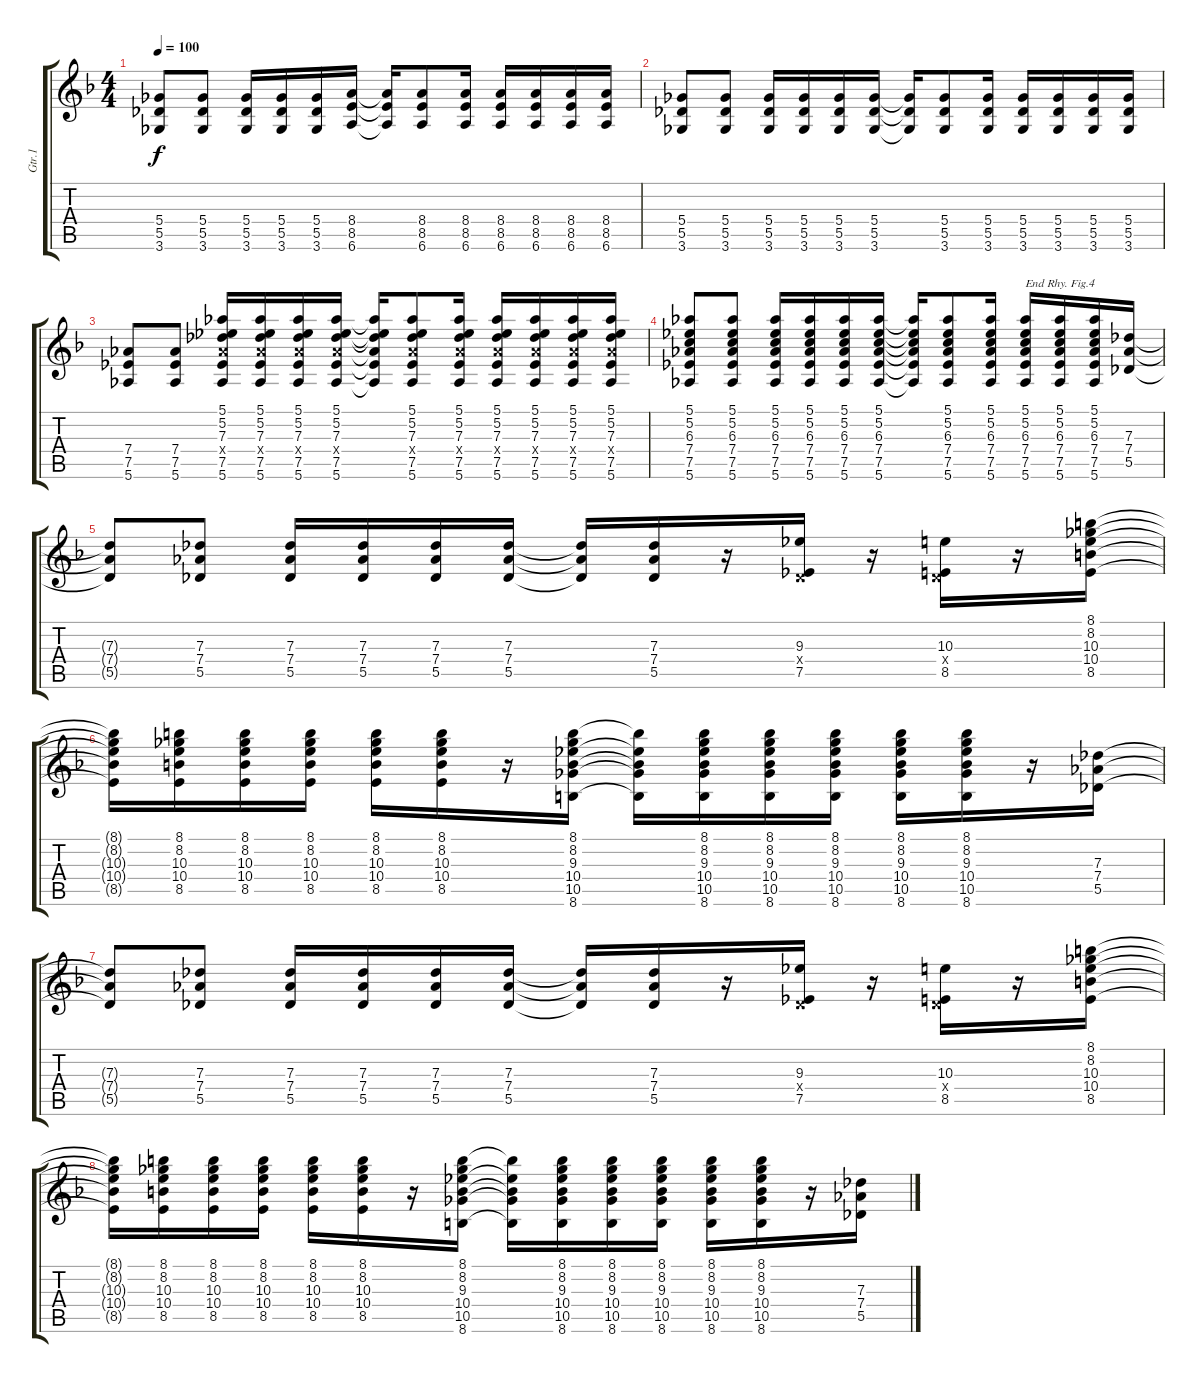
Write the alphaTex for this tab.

\track ("Gtr.1" "Gtr.1") {instrument distortionguitar}
\staff {score tabs}
\tuning (Eb4 Bb3 Gb3 Db3 Ab2 Eb2) {hide}
\ts (4 4)
\tempo 100
\clef g2
\ks dminor
(5.4 5.5 3.6).8{dy f} (5.4 5.5 3.6).8 (5.4 5.5 3.6).16 (5.4 5.5 3.6).16 (5.4 5.5 3.6).16 (8.4 8.5 6.6).16 (8.4{t} 8.5{t} 6.6{t}).16 (8.4 8.5 6.6).8 (8.4 8.5 6.6).16 (8.4 8.5 6.6).16 (8.4 8.5 6.6).16 (8.4 8.5 6.6).16 (8.4 8.5 6.6).16 |
(5.4 5.5 3.6).8 (5.4 5.5 3.6).8 (5.4 5.5 3.6).16 (5.4 5.5 3.6).16 (5.4 5.5 3.6).16 (5.4 5.5 3.6).16 (5.4{t} 5.5{t} 3.6{t}).16 (5.4 5.5 3.6).8 (5.4 5.5 3.6).16 (5.4 5.5 3.6).16 (5.4 5.5 3.6).16 (5.4 5.5 3.6).16 (5.4 5.5 3.6).16 |
(7.4 7.5 5.6).8 (7.4 7.5 5.6).8 (5.1 5.2 7.3 7.4{x} 7.5 5.6).16 (5.1 5.2 7.3 7.4{x} 7.5 5.6).16 (5.1 5.2 7.3 7.4{x} 7.5 5.6).16 (5.1 5.2 7.3 7.4{x} 7.5 5.6).16 (5.1{t} 5.2{t} 7.3{t} 7.4{t} 7.5{t} 5.6{t}).16 (5.1 5.2 7.3 7.4{x} 7.5 5.6).8 (5.1 5.2 7.3 7.4{x} 7.5 5.6).16 (5.1 5.2 7.3 7.4{x} 7.5 5.6).16 (5.1 5.2 7.3 7.4{x} 7.5 5.6).16 (5.1 5.2 7.3 7.4{x} 7.5 5.6).16 (5.1 5.2 7.3 7.4{x} 7.5 5.6).16 |
(5.1 5.2 6.3 7.4 7.5 5.6).8 (5.1 5.2 6.3 7.4 7.5 5.6).8 (5.1 5.2 6.3 7.4 7.5 5.6).16 (5.1 5.2 6.3 7.4 7.5 5.6).16 (5.1 5.2 6.3 7.4 7.5 5.6).16 (5.1 5.2 6.3 7.4 7.5 5.6).16 (5.1{t} 5.2{t} 6.3{t} 7.4{t} 7.5{t} 5.6{t}).16 (5.1 5.2 6.3 7.4 7.5 5.6).8 (5.1 5.2 6.3 7.4 7.5 5.6).16 (5.1 5.2 6.3 7.4 7.5 5.6).16{txt "End Rhy. Fig.4"} (5.1 5.2 6.3 7.4 7.5 5.6).16 (5.1 5.2 6.3 7.4 7.5 5.6).16 (7.3 7.4 5.5).16 |
(7.3{t} 7.4{t} 5.5{t}).8 (7.3 7.4 5.5).8 (7.3 7.4 5.5).16 (7.3 7.4 5.5).16 (7.3 7.4 5.5).16 (7.3 7.4 5.5).16 (7.3{t} 7.4{t} 5.5{t}).16 (7.3 7.4 5.5).16 r.16 (9.3 0.4{x} 7.5).16 r.16 (10.3 0.4{x} 8.5).16 r.16 (8.1 8.2 10.3 10.4 8.5).16 |
(8.1{t} 8.2{t} 10.3{t} 10.4{t} 8.5{t}).16 (8.1 8.2 10.3 10.4 8.5).16 (8.1 8.2 10.3 10.4 8.5).16 (8.1 8.2 10.3 10.4 8.5).16 (8.1 8.2 10.3 10.4 8.5).16 (8.1 8.2 10.3 10.4 8.5).16 r.16 (8.1 8.2 9.3 10.4 10.5 8.6).16 (8.1{t} 9.3{t} 10.4{t} 10.5{t} 8.6{t}).16 (8.1 8.2 9.3 10.4 10.5 8.6).16 (8.1 8.2 9.3 10.4 10.5 8.6).16 (8.1 8.2 9.3 10.4 10.5 8.6).16 (8.1 8.2 9.3 10.4 10.5 8.6).16 (8.1 8.2 9.3 10.4 10.5 8.6).16 r.16 (7.3 7.4 5.5).16{beam Down} |
(7.3{t} 7.4{t} 5.5{t}).8 (7.3 7.4 5.5).8 (7.3 7.4 5.5).16 (7.3 7.4 5.5).16 (7.3 7.4 5.5).16 (7.3 7.4 5.5).16 (7.3{t} 7.4{t} 5.5{t}).16 (7.3 7.4 5.5).16 r.16 (9.3 0.4{x} 7.5).16 r.16 (10.3 0.4{x} 8.5).16 r.16 (8.1 8.2 10.3 10.4 8.5).16 |
(8.1{t} 8.2{t} 10.3{t} 10.4{t} 8.5{t}).16 (8.1 8.2 10.3 10.4 8.5).16 (8.1 8.2 10.3 10.4 8.5).16 (8.1 8.2 10.3 10.4 8.5).16 (8.1 8.2 10.3 10.4 8.5).16 (8.1 8.2 10.3 10.4 8.5).16 r.16 (8.1 8.2 9.3 10.4 10.5 8.6).16 (8.1{t} 9.3{t} 10.4{t} 10.5{t} 8.6{t}).16 (8.1 8.2 9.3 10.4 10.5 8.6).16 (8.1 8.2 9.3 10.4 10.5 8.6).16 (8.1 8.2 9.3 10.4 10.5 8.6).16 (8.1 8.2 9.3 10.4 10.5 8.6).16 (8.1 8.2 9.3 10.4 10.5 8.6).16 r.16 (7.3 7.4 5.5).16{beam Down}
